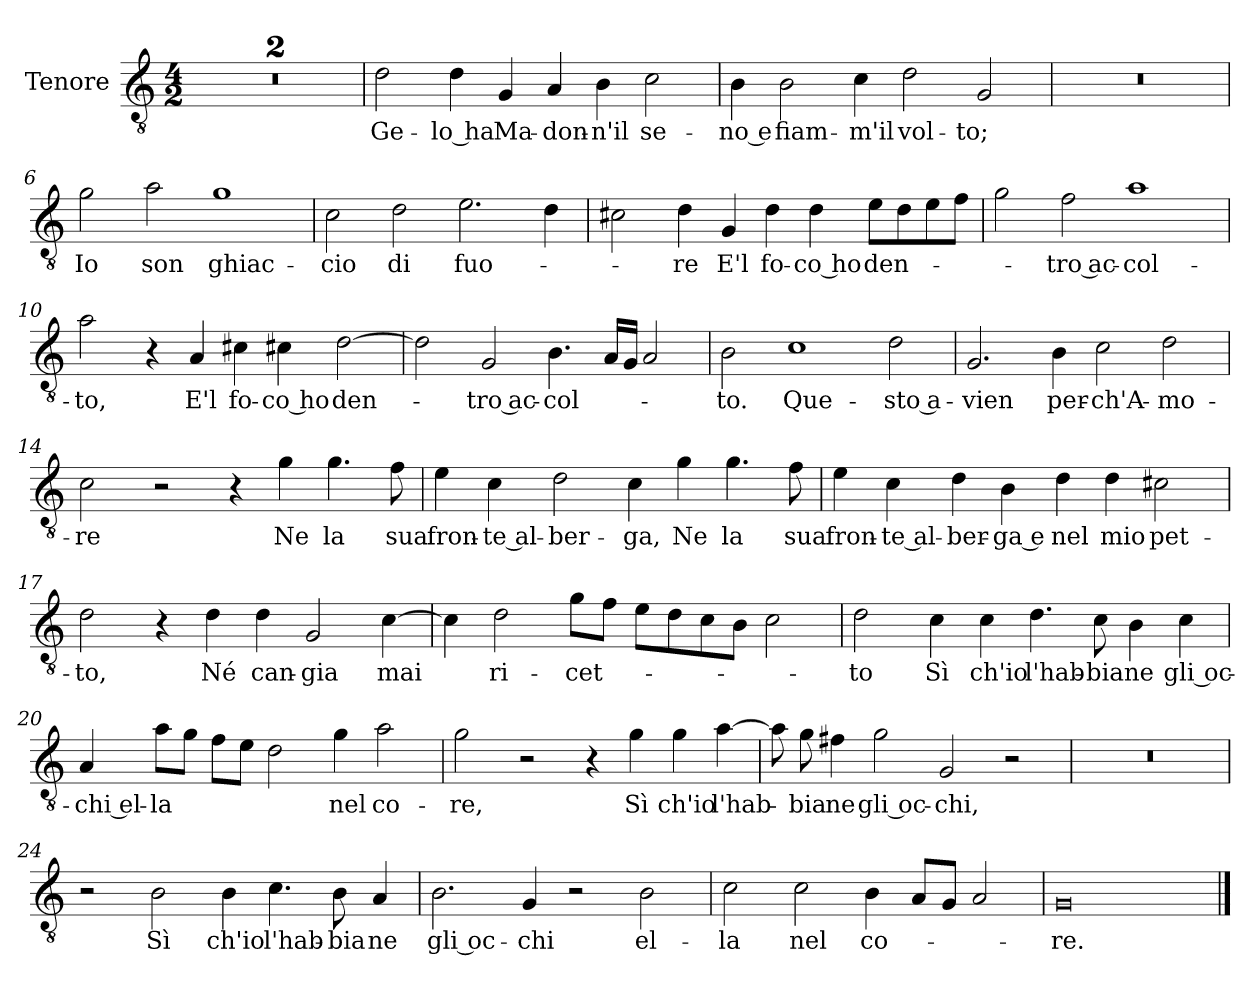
**kern	**text
*part1	*part1
*staff1	*staff1
*I"Tenore	*
*I'T	*
*clefGv2	*
*k[]	*
*M4/2	*
=1	=1
0r	.
=2	=2
0r	.
=3	=3
2d	Ge-
4d	-lo ha
4G	Ma-
4A	-don-
4B	-n'il
2c	se-
=4	=4
4B	-no e
2B	fiam-
4c	-m'il
2d	vol-
2G	-to;
=5	=5
0r	.
=6	=6
2g	Io
2a	son
1g	ghiac-
=7	=7
2c	-cio
2d	di
2.e	fuo-
4d	.
=8	=8
2c#X	.
4d	-re
4G	E'l
4d	fo-
4d	-co ho
8eL	den-
8d	.
8e	.
8fJ	.
=9	=9
2g	.
2f	-tro ac-
1a	-col-
=10	=10
2a	-to,
4r	.
4A	E'l
4c#X	fo-
4c#X	-co ho
[2d	den-
=11	=11
2d]	.
2G	-tro ac-
4.B	-col-
16ALL	.
16GJJ	.
2A	.
=12	=12
2B	-to.
1c	Que-
2d	-sto a-
=13	=13
2.G	-vien
4B	per-
2c	-ch'A-
2d	-mo-
=14	=14
2c	-re
2r	.
4r	.
4g	Ne
4.g	la
8f	sua
=15	=15
4e	fron-
4c	-te al-
2d	-ber-
4c	-ga,
4g	Ne
4.g	la
8f	sua
=16	=16
4e	fron-
4c	-te al-
4d	-ber-
4B	-ga e
4d	nel
4d	mio
2c#X	pet-
=17	=17
2d	-to,
4r	.
4d	Né
4d	can-
2G	-gia
[4c	mai
=18	=18
4c]	.
2d	ri-
8gL	-cet-
8fJ	.
8eL	.
8d	.
8c	.
8BJ	.
2c	.
=19	=19
2d	-to
4c	Sì
4c	ch'io
4.d	l'hab-
8c	-bia
4B	ne
4c	gli oc-
=20	=20
4A	-chi el-
8aL	-la
8gJ	.
8fL	.
8eJ	.
2d	.
4g	nel
2a	co-
=21	=21
2g	-re,
2r	.
4r	.
4g	Sì
4g	ch'io
[4a	l'hab-
=22	=22
8a]	.
8g	-bia
4f#X	ne
2g	gli oc-
2G	-chi,
2r	.
=23	=23
0r	.
=24	=24
2r	.
2B	Sì
4B	ch'io
4.c	l'hab-
8B	-bia
4A	ne
=25	=25
2.B	gli oc-
4G	-chi
2r	.
2B	el-
=26	=26
2c	-la
2c	nel
4B	co-
8AL	.
8GJ	.
2A	.
=27	=27
0G	-re.
==	==
*-	*-
